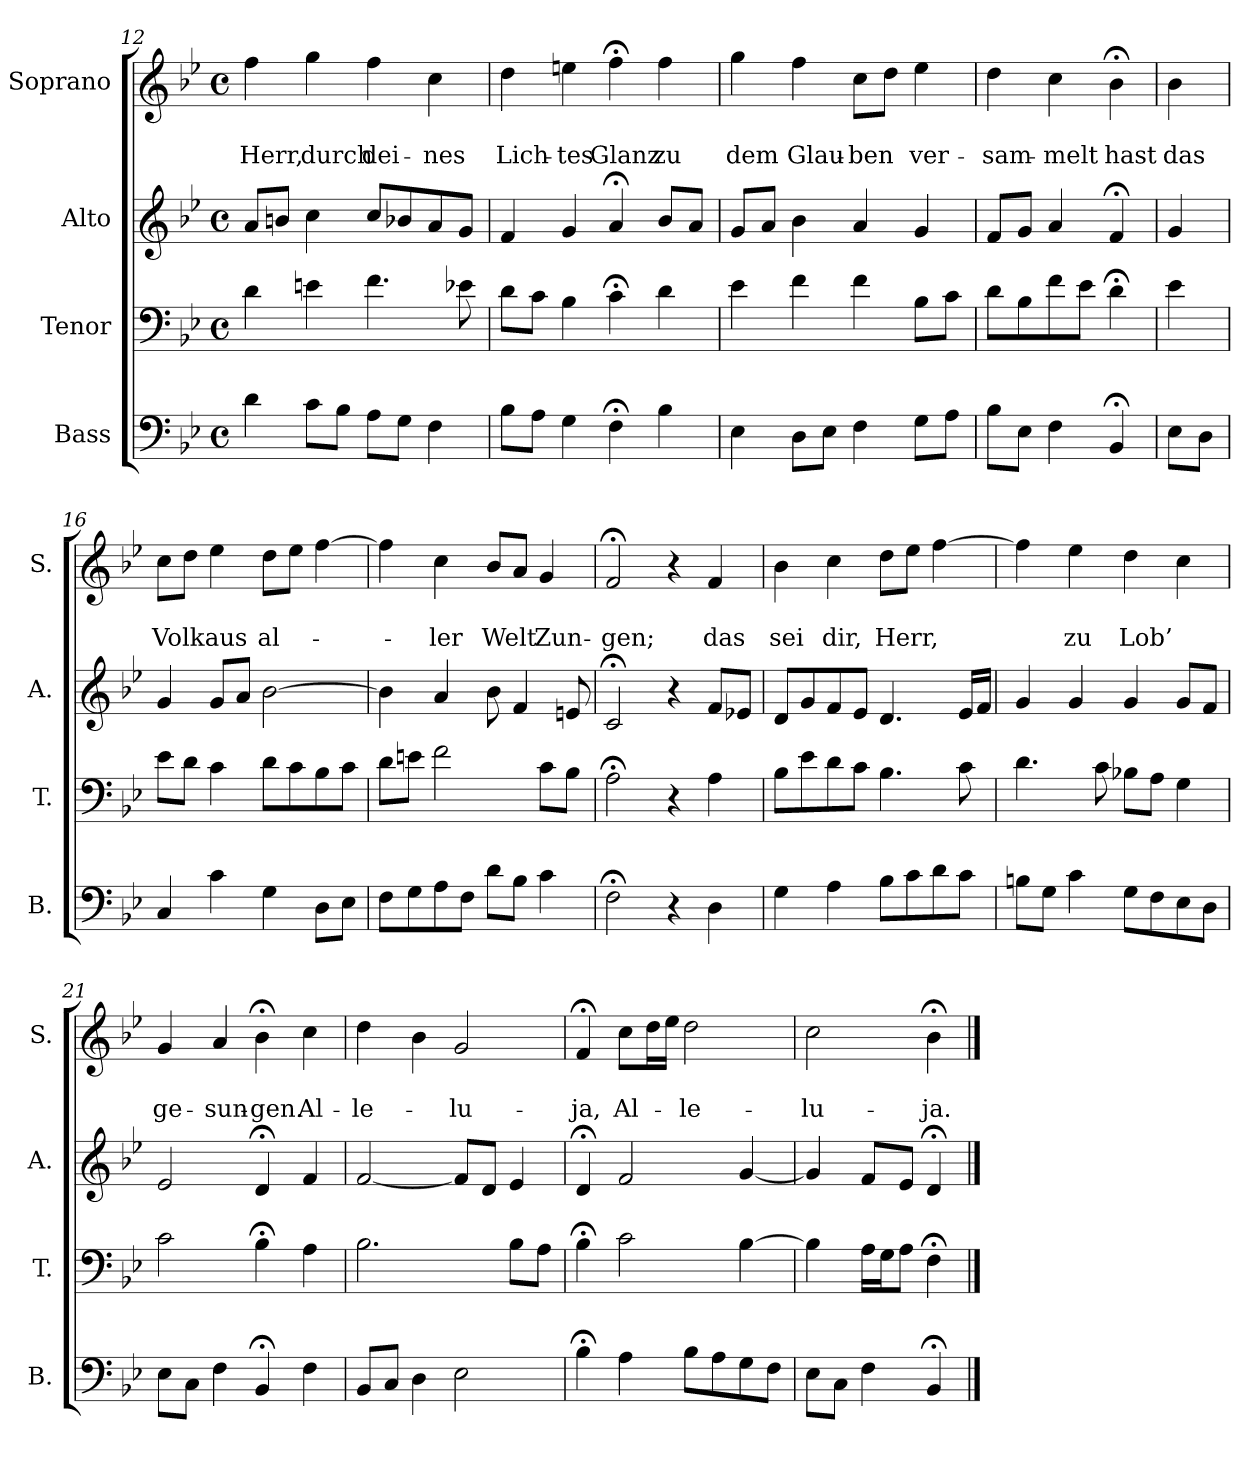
**kern	**kern	**kern	**kern	**text	**text
*part4	*part3	*part2	*part1	*part1	*part1
*staff4	*staff3	*staff2	*staff1	*staff1	*staff1
*I"Bass	*I"Tenor	*I"Alto	*I"Soprano	*	*
*I'B.	*I'T.	*I'A.	*I'S.	*	*
*clefF4	*clefF4	*clefG2	*clefG2	*	*
*k[b-e-]	*k[b-e-]	*k[b-e-]	*k[b-e-]	*	*
*B-:	*B-:	*B-:	*B-:	*	*
*M4/4	*M4/4	*M4/4	*M4/4	*	*
*met(c)	*met(c)	*met(c)	*met(c)	*	*
=12	=12	=12	=12	=12	=12
4d\	4d\	8a/L	4ff\	.	Herr,
.	.	8bn/J	.	.	.
8c\L	4en\	4cc\	4gg\	.	durch
8B-\J	.	.	.	.	.
8A\L	4.f\	8cc/L	4ff\	.	dei-
8G\J	.	8b-X/	.	.	.
4F\	.	8a/	4cc\	.	-nes
.	8e-X\	8g/J	.	.	.
=13	=13	=13	=13	=13	=13
8B-\L	8d\L	4f/	4dd\	.	Lich-
8A\J	8c\J	.	.	.	.
4G\	4B-\	4g/	4een\	.	-tes
4F;<\	4c;<\	4a;</	4ff;<\	.	Glanz
4B-\	4d\	8b-/L	4ff\	.	zu
.	.	8a/J	.	.	.
=14	=14	=14	=14	=14	=14
4E-\	4e-\	8g/L	4gg\	.	dem
.	.	8a/J	.	.	.
8D\L	4f\	4b-\	4ff\	.	Glau-
8E-\J	.	.	.	.	.
4F\	4f\	4a/	8cc\L	.	-ben
.	.	.	8dd\J	.	.
8G\L	8B-\L	4g/	4ee-\	.	ver-
8A\J	8c\J	.	.	.	.
=15	=15	=15	=15	=15	=15
8B-\L	8d\L	8f/L	4dd\	.	-sam-
8E-\J	8B-\	8g/J	.	.	.
4F\	8f\	4a/	4cc\	.	-melt
.	8e-\J	.	.	.	.
4BB-;</	4d;<\	4f;</	4b-;<\	.	hast
!!LO:LB:g=z
=15a	=15a	=15a	=15a	=15a	=15a
8E-\L	4e-\	4g/	4b-\	.	das
8D\J	.	.	.	.	.
=16	=16	=16	=16	=16	=16
4C/	8e-\L	4g/	8cc\L	.	Volk
.	8d\J	.	8dd\J	.	.
4c\	4c\	8g/L	4ee-\	.	aus
.	.	8a/J	.	.	.
4G\	8d\L	[2b-\	8dd\L	.	al-
.	8c\	.	8ee-\J	.	.
8D\L	8B-\	.	[4ff\	.	.
8E-\J	8c\J	.	.	.	.
=17	=17	=17	=17	=17	=17
8F\L	8d\L	4b-\]	4ff\]	.	.
8G\	8en\J	.	.	.	.
8A\	2f\	4a/	4cc\	.	-ler
8F\J	.	.	.	.	.
8d\L	.	8b-\	8b-/L	.	Welt
8B-\J	.	4f/	8a/J	.	.
4c\	8c\L	.	4g/	.	Zun-
.	8B-\J	8en/	.	.	.
=18	=18	=18	=18	=18	=18
2F;<\	2A;<\	2c;</	2f;</	.	-gen;
4r	4r	4r	4r	.	.
4D\	4A\	8f/L	4f/	.	das
.	.	8e-X/J	.	.	.
=19	=19	=19	=19	=19	=19
4G\	8B-\L	8d/L	4b-\	.	sei
.	8e-\	8g/	.	.	.
4A\	8d\	8f/	4cc\	.	dir,
.	8c\J	8e-/J	.	.	.
8B-\L	4.B-\	4.d/	8dd\L	.	Herr,
8c\	.	.	8ee-\J	.	.
8d\	.	.	[4ff\	.	.
8c\J	8c\	16e-/LL	.	.	.
.	.	16f/JJ	.	.	.
!!LO:PB:g=z
=20	=20	=20	=20	=20	=20
8Bn\L	4.d\	4g/	4ff\]	.	.
8G\J	.	.	.	.	.
4c\	.	4g/	4ee-\	.	zu
.	8c\	.	.	.	.
8G\L	8B-X\L	4g/	4dd\	.	Lob’
8F\	8A\J	.	.	.	.
8E-\	4G\	8g/L	4cc\	.	.
8D\J	.	8f/J	.	.	.
=21	=21	=21	=21	=21	=21
8E-\L	2c\	2e-/	4g/	.	ge-
8C\J	.	.	.	.	.
4F\	.	.	4a/	.	-sun-
4BB-;</	4B-;<\	4d;</	4b-;<\	.	-gen.
4F\	4A\	4f/	4cc\	.	Al-
=22	=22	=22	=22	=22	=22
8BB-/L	2.B-\	[2f/	4dd\	.	-le-
8C/J	.	.	.	.	.
4D\	.	.	4b-\	.	.
2E-\	.	8f/L]	2g/	.	-lu-
.	.	8d/J	.	.	.
.	8B-\L	4e-/	.	.	.
.	8A\J	.	.	.	.
=23	=23	=23	=23	=23	=23
4B-;<\	4B-;<\	4d;</	4f;</	.	-ja,
4A\	2c\	2f/	8cc\L	.	Al-
.	.	.	16dd\L	.	.
.	.	.	16ee-\JJ	.	.
8B-\L	.	.	2dd\	.	-le-
8A\	.	.	.	.	.
8G\	[4B-\	[4g/	.	.	.
8F\J	.	.	.	.	.
=24	=24	=24	=24	=24	=24
8E-\L	4B-\]	4g/]	2cc\	.	-lu-
8C\J	.	.	.	.	.
4F\	16A\LL	8f/L	.	.	.
.	16G\J	.	.	.	.
.	8A\J	8e-/J	.	.	.
4BB-;</	4F;<\	4d;</	4b-;<\	.	-ja.
==	==	==	==	==	==
*-	*-	*-	*-	*-	*-
